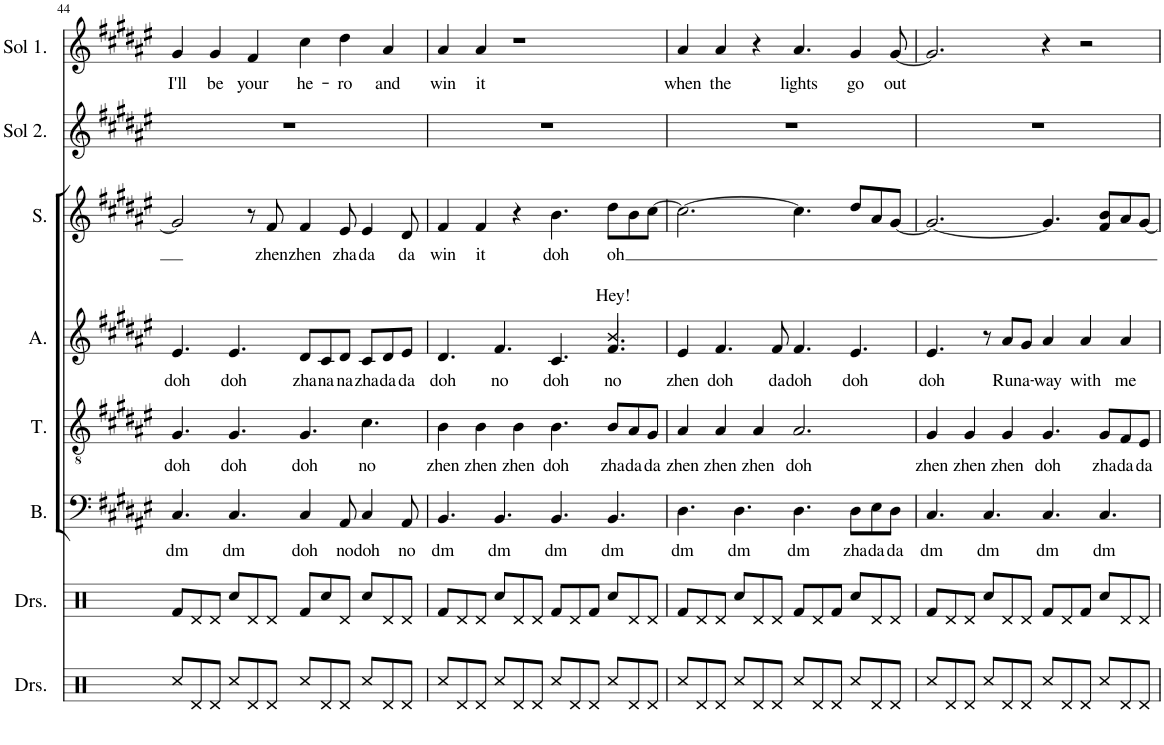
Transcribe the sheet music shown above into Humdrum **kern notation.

**kern	**kern	**kern	**text	**kern	**text	**kern	**text	**kern	**text	**kern	**kern	**text
*part8	*part7	*part6	*part6	*part5	*part5	*part4	*part4	*part3	*part3	*part2	*part1	*part1
*staff8	*staff7	*staff6	*staff6	*staff5	*staff5	*staff4	*staff4	*staff3	*staff3	*staff2	*staff1	*staff1
*I"Drumset	*I"Drumset	*I"Bass	*	*I"Tenor	*	*I"Alto	*	*I"Soprano	*	*I"Solo 2	*I"Solo 1	*
*I'Drs.	*I'Drs.	*I'B.	*	*I'T.	*	*I'A.	*	*I'S.	*	*I'Sol 2.	*I'Sol 1.	*
!!LO:PB:g=z
*clefX	*clefX	*clefF4	*	*clefGv2	*	*clefG2	*	*clefG2	*	*clefG2	*clefG2	*
*k[]	*k[]	*k[f#c#g#d#a#e#]	*	*k[f#c#g#d#a#e#]	*	*k[f#c#g#d#a#e#]	*	*k[f#c#g#d#a#e#]	*	*k[f#c#g#d#a#e#]	*k[f#c#g#d#a#e#]	*
*M12/8	*M12/8	*M12/8	*	*M12/8	*	*M12/8	*	*M12/8	*	*M12/8	*M12/8	*
=44	=44	=44	=44	=44	=44	=44	=44	=44	=44	=44	=44	=44
!	!	!	!LO:LY:b	!	!LO:LY:b	!	!LO:LY:b	!	!	!	!	!LO:LY:b
8Rcc/L	8Rf/L	4.C#/	dm	4.G#/	doh	4.e#/	doh	2g#/]	.	1.r	4g#/	I'll
8Rd/	8Rd/	.	.	.	.	.	.	.	.	.	.	.
!	!	!	!	!	!	!	!	!	!	!	!	!LO:LY:b
8Rd/J	8Rd/J	.	.	.	.	.	.	.	.	.	4g#/	be
!	!	!	!LO:LY:b	!	!LO:LY:b	!	!LO:LY:b	!	!	!	!	!
8Rcc/L	8Rcc/L	4.C#/	dm	4.G#/	doh	4.e#/	doh	.	.	.	.	.
!	!	!	!	!	!	!	!	!	!	!	!	!LO:LY:b
8Rd/	8Rd/	.	.	.	.	.	.	8r	.	.	4f#/	your
!	!	!	!	!	!	!	!	!	!LO:LY:b	!	!	!
8Rd/J	8Rd/J	.	.	.	.	.	.	8f#/	zhen	.	.	.
!	!	!	!LO:LY:b	!	!LO:LY:b	!	!LO:LY:b	!	!LO:LY:b	!	!	!LO:LY:b
8Rcc/L	8Rf/L	4C#/	doh	4.G#/	doh	8d#/L	zha	4f#/	zhen	.	4cc#\	he-
!	!	!	!	!	!	!	!LO:LY:b	!	!	!	!	!
8Rd/	8Rcc/	.	.	.	.	8c#/	na	.	.	.	.	.
!	!	!	!LO:LY:b	!	!	!	!LO:LY:b	!	!LO:LY:b	!	!	!LO:LY:b
8Rd/J	8Rd/J	8AA#/	no	.	.	8d#/J	na	8e#/	zha	.	4dd#\	-ro
!	!	!	!LO:LY:b	!	!LO:LY:b	!	!LO:LY:b	!	!LO:LY:b	!	!	!
8Rcc/L	8Rcc/L	4C#/	doh	4.c#\	no	8c#/L	zha	4e#/	da	.	.	.
!	!	!	!	!	!	!	!LO:LY:b	!	!	!	!	!LO:LY:b
8Rd/	8Rd/	.	.	.	.	8d#/	da	.	.	.	4a#/	and
!	!	!	!LO:LY:b	!	!	!	!LO:LY:b	!	!LO:LY:b	!	!	!
8Rd/J	8Rd/J	8AA#/	no	.	.	8e#/J	da	8d#/	da	.	.	.
=45	=45	=45	=45	=45	=45	=45	=45	=45	=45	=45	=45	=45
!	!	!	!LO:LY:b	!	!LO:LY:b	!	!LO:LY:b	!	!LO:LY:b	!	!	!LO:LY:b
*	*	*	*	*	*	*^	*	*	*	*	*	*
8Rcc/L	8Rf/L	4.BB/	dm	4B\	zhen	4.d#/	8ryy	doh	4f#/	win	1.r	4a#/	win
*	*	*	*	*	*	*v	*v	*	*	*	*	*	*
8Rd/	8Rd/	.	.	.	.	.	.	.	.	.	.	.
!	!	!	!	!	!LO:LY:b	!	!	!	!LO:LY:b	!	!	!LO:LY:b
8Rd/J	8Rd/J	.	.	4B\	zhen	.	.	4f#/	it	.	4a#/	it
!	!	!	!LO:LY:b	!	!	!	!LO:LY:b	!	!	!	!	!
8Rcc/L	8Rcc/L	4.BB/	dm	.	.	4.f#/	no	.	.	.	.	.
!	!	!	!	!	!LO:LY:b	!	!	!	!	!	!	!
8Rd/	8Rd/	.	.	4B\	zhen	.	.	4r	.	.	1r	.
8Rd/J	8Rd/J	.	.	.	.	.	.	.	.	.	.	.
!	!	!	!LO:LY:b	!	!LO:LY:b	!	!LO:LY:b	!	!LO:LY:b	!	!	!
8Rcc/L	8Rf/L	4.BB/	dm	4.B\	doh	4.c#/	doh	4.b\	doh	.	.	.
8Rd/	8Rd/	.	.	.	.	.	.	.	.	.	.	.
8Rd/J	8Rf/J	.	.	.	.	.	.	.	.	.	.	.
!	!	!	!LO:LY:b	!	!LO:LY:b	!	!LO:LY:b	!	!	!	!	!
*	*	*	*	*	*	*^	*	*	*	*	*	*
!	!	!	!	!	!	!	!	!LO:LY:a	!	!LO:LY:b	!	!	!
8Rcc/L	8Rcc/L	4.BB/	dm	8B/L	zha	4.f#/	4.b/	Hey!	8dd#\L	oh	.	.	.
!	!	!	!	!	!LO:LY:b	!	!	!	!	!	!	!	!
8Rd/	8Rd/	.	.	8A#/	da	.	.	.	8b\	.	.	.	.
!	!	!	!	!	!LO:LY:b	!	!	!	!	!	!	!	!
8Rd/J	8Rd/J	.	.	8G#/J	da	.	.	.	[8cc#\J	.	.	.	.
*	*	*	*	*	*	*v	*v	*	*	*	*	*	*
=46	=46	=46	=46	=46	=46	=46	=46	=46	=46	=46	=46	=46
!	!	!	!LO:LY:b	!	!LO:LY:b	!	!LO:LY:b	!	!	!	!	!LO:LY:b
8Rcc/L	8Rf/L	4.D#\	dm	4A#/	zhen	4e#/	zhen	2.cc#\_	.	1.r	4a#/	when
8Rd/	8Rd/	.	.	.	.	.	.	.	.	.	.	.
!	!	!	!	!	!LO:LY:b	!	!LO:LY:b	!	!	!	!	!LO:LY:b
8Rd/J	8Rd/J	.	.	4A#/	zhen	4.f#/	doh	.	.	.	4a#/	the
!	!	!	!LO:LY:b	!	!	!	!	!	!	!	!	!
8Rcc/L	8Rcc/L	4.D#\	dm	.	.	.	.	.	.	.	.	.
!	!	!	!	!	!LO:LY:b	!	!	!	!	!	!	!
8Rd/	8Rd/	.	.	4A#/	zhen	.	.	.	.	.	4r	.
!	!	!	!	!	!	!	!LO:LY:b	!	!	!	!	!
8Rd/J	8Rd/J	.	.	.	.	8f#/	da	.	.	.	.	.
!	!	!	!LO:LY:b	!	!LO:LY:b	!	!LO:LY:b	!	!	!	!	!LO:LY:b
8Rcc/L	8Rf/L	4.D#\	dm	2.A#/	doh	4.f#/	doh	4.cc#\]	.	.	4.a#/	lights
8Rd/	8Rd/	.	.	.	.	.	.	.	.	.	.	.
8Rd/J	8Rf/J	.	.	.	.	.	.	.	.	.	.	.
!	!	!	!LO:LY:b	!	!	!	!LO:LY:b	!	!	!	!	!LO:LY:b
8Rcc/L	8Rcc/L	8D#\L	zha	.	.	4.e#/	doh	8dd#/L	.	.	4g#/	go
!	!	!	!LO:LY:b	!	!	!	!	!	!	!	!	!
8Rd/	8Rd/	8E#\	da	.	.	.	.	8a#/	.	.	.	.
!	!	!	!LO:LY:b	!	!	!	!	!	!	!	!	!LO:LY:b
8Rd/J	8Rd/J	8D#\J	da	.	.	.	.	[8g#/J	.	.	[8g#/	out
=47	=47	=47	=47	=47	=47	=47	=47	=47	=47	=47	=47	=47
!	!	!	!LO:LY:b	!	!LO:LY:b	!	!LO:LY:b	!	!	!	!	!
8Rcc/L	8Rf/L	4.C#/	dm	4G#/	zhen	4.e#/	doh	2.g#/_	.	1.r	2.g#/]	.
8Rd/	8Rd/	.	.	.	.	.	.	.	.	.	.	.
!	!	!	!	!	!LO:LY:b	!	!	!	!	!	!	!
8Rd/J	8Rd/J	.	.	4G#/	zhen	.	.	.	.	.	.	.
!	!	!	!LO:LY:b	!	!	!	!	!	!	!	!	!
8Rcc/L	8Rcc/L	4.C#/	dm	.	.	8r	.	.	.	.	.	.
!	!	!	!	!	!LO:LY:b	!	!LO:LY:b	!	!	!	!	!
8Rd/	8Rd/	.	.	4G#/	zhen	8a#/L	Run	.	.	.	.	.
!	!	!	!	!	!	!	!LO:LY:b	!	!	!	!	!
8Rd/J	8Rd/J	.	.	.	.	8g#/J	a-	.	.	.	.	.
!	!	!	!LO:LY:b	!	!LO:LY:b	!	!LO:LY:b	!	!	!	!	!
8Rcc/L	8Rf/L	4.C#/	dm	4.G#/	doh	4a#/	-way	4.g#/]	.	.	4r	.
8Rd/	8Rd/	.	.	.	.	.	.	.	.	.	.	.
!	!	!	!	!	!	!	!LO:LY:b	!	!	!	!	!
8Rd/J	8Rf/J	.	.	.	.	4a#/	with	.	.	.	2r	.
!	!	!	!LO:LY:b	!	!LO:LY:b	!	!	!	!	!	!	!
8Rcc/L	8Rcc/L	4.C#/	dm	8G#/L	zha	.	.	8f#/ 8b/L	.	.	.	.
!	!	!	!	!	!LO:LY:b	!	!LO:LY:b	!	!	!	!	!
8Rd/	8Rd/	.	.	8F#/	da	4a#/	me	8a#/	.	.	.	.
!	!	!	!	!	!LO:LY:b	!	!	!	!	!	!	!
8Rd/J	8Rd/J	.	.	8E#/J	da	.	.	[8g#/J	.	.	.	.
=	=	=	=	=	=	=	=	=	=	=	=	=
*-	*-	*-	*-	*-	*-	*-	*-	*-	*-	*-	*-	*-
